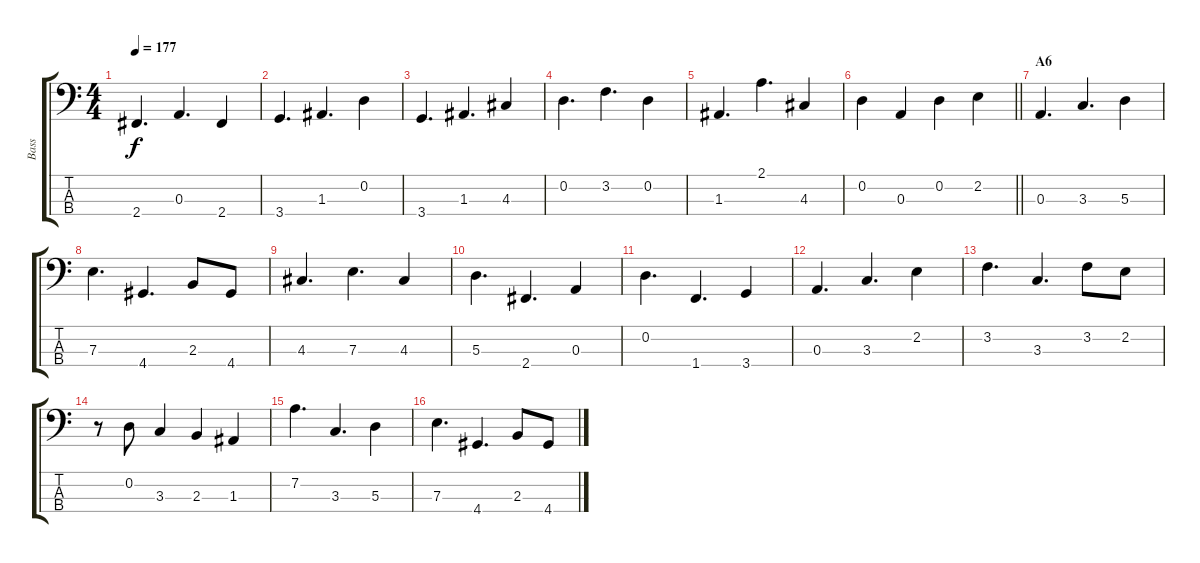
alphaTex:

\track ("Bass" "Bass") {instrument electricbassfinger}
\staff {score tabs}
\tuning (G2 D2 A1 E1) {hide}
\ts (4 4)
\tempo 177
\clef f4
\ks c
2.4.4{d dy f} 0.3.4{d} 2.4.4 |
3.4.4{d} 1.3.4{d} 0.2.4 |
3.4.4{d} 1.3.4{d} 4.3.4 |
0.2.4{d} 3.2.4{d} 0.2.4 |
1.3.4{d} 2.1.4{d} 4.3.4 |
\barLineRight lightlight
0.2.4 0.3.4 0.2.4 2.2.4 |
\section ("" "A6")
0.3.4{d} 3.3.4{d} 5.3.4 |
7.3.4{d} 4.4.4{d} 2.3.8 4.4.8 |
4.3.4{d} 7.3.4{d} 4.3.4 |
5.3.4{d} 2.4.4{d} 0.3.4 |
0.2.4{d} 1.4.4{d} 3.4.4 |
0.3.4{d} 3.3.4{d} 2.2.4 |
3.2.4{d} 3.3.4{d} 3.2.8 2.2.8 |
r.8 0.2.8 3.3.4 2.3.4 1.3.4 |
7.2.4{d} 3.3.4{d} 5.3.4 |
7.3.4{d} 4.4.4{d} 2.3.8 4.4.8
